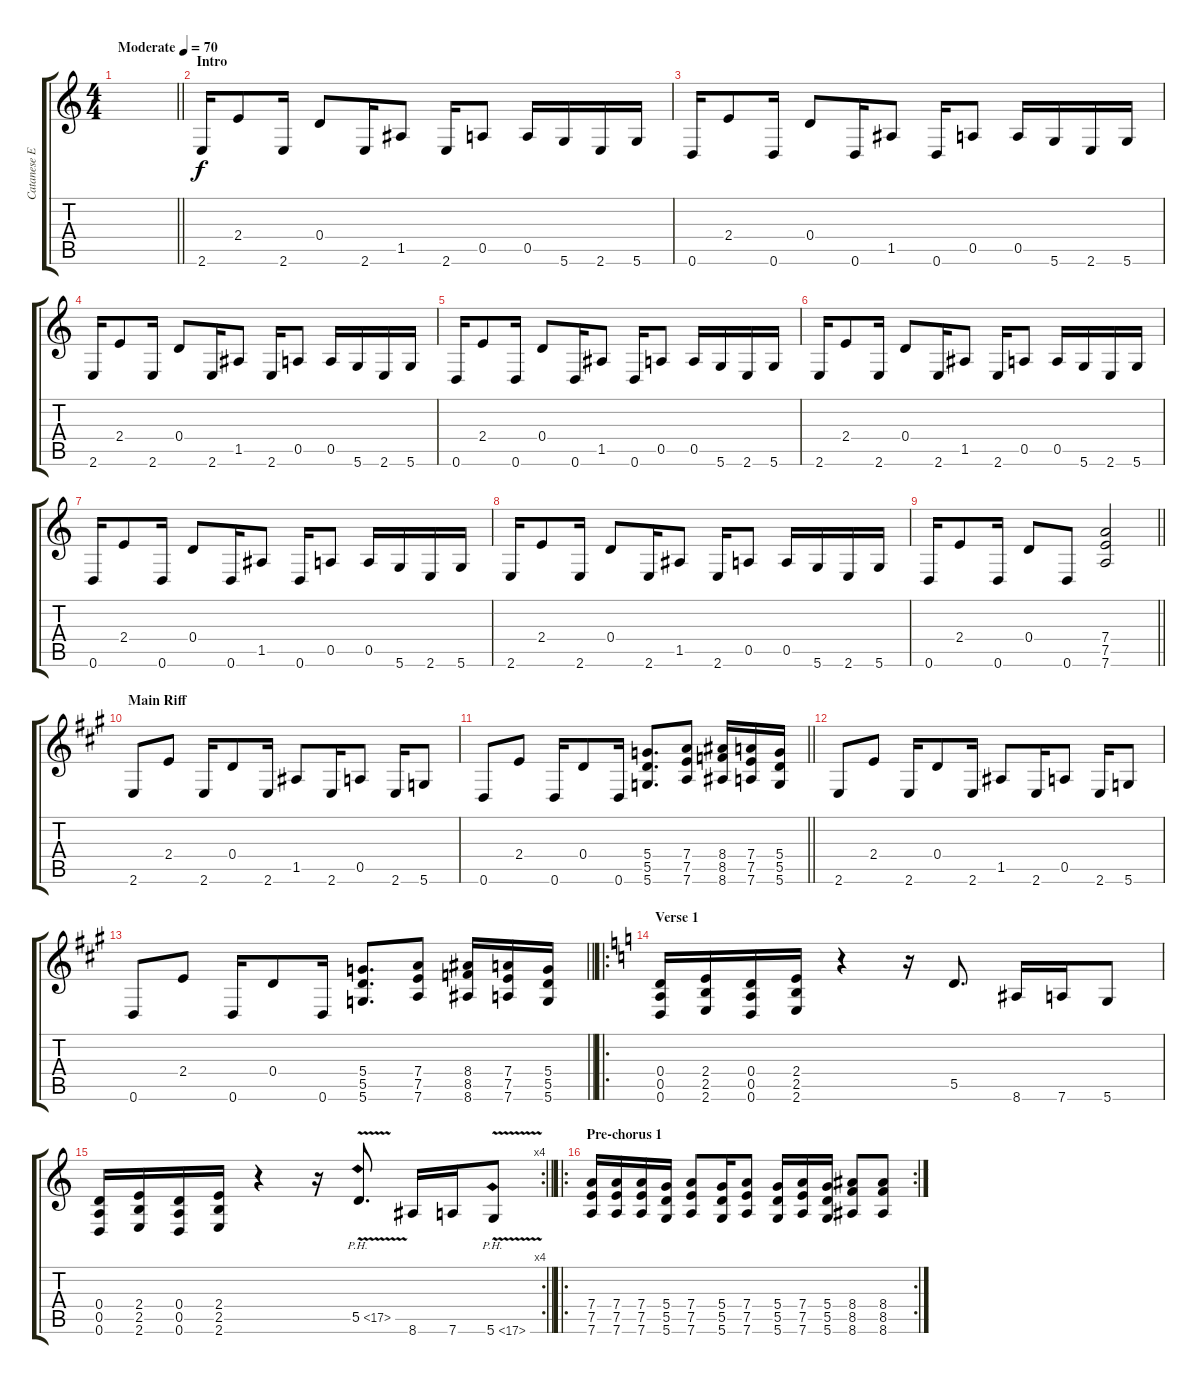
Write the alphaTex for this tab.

\track ("Catanese ET" "Catanese E") {instrument overdrivenguitar}
\staff {score tabs}
\tuning (E4 B3 G3 D3 A2 D2) {hide}
\ts (4 4)
\tempo (70 "Moderate")
\clef g2
\barLineRight lightlight
\ks c
|
\section ("" "Intro")
2.6.16{instrument electricguitarclean} 2.4.8 2.6.16 0.4.8 2.6.16 1.5.8 2.6.16 0.5.8 0.5.16 5.6.16 2.6.16 5.6.16 |
0.6.16 2.4.8 0.6.16 0.4.8 0.6.16 1.5.8 0.6.16 0.5.8 0.5.16 5.6.16 2.6.16 5.6.16 |
2.6.16 2.4.8 2.6.16 0.4.8 2.6.16 1.5.8 2.6.16 0.5.8 0.5.16 5.6.16 2.6.16 5.6.16 |
0.6.16 2.4.8 0.6.16 0.4.8 0.6.16 1.5.8 0.6.16 0.5.8 0.5.16 5.6.16 2.6.16 5.6.16 |
2.6.16 2.4.8 2.6.16 0.4.8 2.6.16 1.5.8 2.6.16 0.5.8 0.5.16 5.6.16 2.6.16 5.6.16 |
0.6.16 2.4.8 0.6.16 0.4.8 0.6.16 1.5.8 0.6.16 0.5.8 0.5.16 5.6.16 2.6.16 5.6.16 |
2.6.16 2.4.8 2.6.16 0.4.8 2.6.16 1.5.8 2.6.16 0.5.8 0.5.16 5.6.16 2.6.16 5.6.16 |
\barLineRight lightlight
0.6.16 2.4.8 0.6.16 0.4.8 0.6.8 (7.4 7.5 7.6).2{instrument overdrivenguitar} |
\section ("" "Main Riff")
\ks a
2.6.8 2.4.8 2.6.16 0.4.8 2.6.16 1.5.8 2.6.16 0.5.8 2.6.16 5.6.8 |
\barLineRight lightlight
0.6.8 2.4.8 0.6.16 0.4.8 0.6.16 (5.4 5.5 5.6).8{d} (7.4 7.5 7.6).8 (8.4 8.5 8.6).16 (7.4 7.5 7.6).16 (5.4 5.5 5.6).16 |
2.6.8 2.4.8 2.6.16 0.4.8 2.6.16 1.5.8 2.6.16 0.5.8 2.6.16 5.6.8 |
\barLineRight lightlight
0.6.8 2.4.8 0.6.16 0.4.8 0.6.16 (5.4 5.5 5.6).8{d} (7.4 7.5 7.6).8 (8.4 8.5 8.6).16 (7.4 7.5 7.6).16 (5.4 5.5 5.6).16 |
\ro
\section ("" "Verse 1")
\ks c
(0.4 0.5 0.6).16 (2.4 2.5 2.6).16 (0.4 0.5 0.6).16 (2.4 2.5 2.6).16 r.4 r.16 5.5.8{d} 8.6.16 7.6.16 5.6.8 |
\rc 4
\barLineRight lightlight
(0.4 0.5 0.6).16 (2.4 2.5 2.6).16 (0.4 0.5 0.6).16 (2.4 2.5 2.6).16 r.4 r.16 5.5{ph 12 v}.8{d} 8.6.16 7.6.16 5.6{ph 12 v}.8 |
\ro
\rc 2
\section ("" "Pre-chorus 1")
(7.4 7.5 7.6).16 (7.4 7.5 7.6).16 (7.4 7.5 7.6).16 (5.4 5.5 5.6).16 (7.4 7.5 7.6).8 (5.4 5.5 5.6).16 (7.4 7.5 7.6).8 (5.4 5.5 5.6).16 (7.4 7.5 7.6).16 (5.4 5.5 5.6).16 (8.4 8.5 8.6).8 (8.4 8.5 8.6).8
